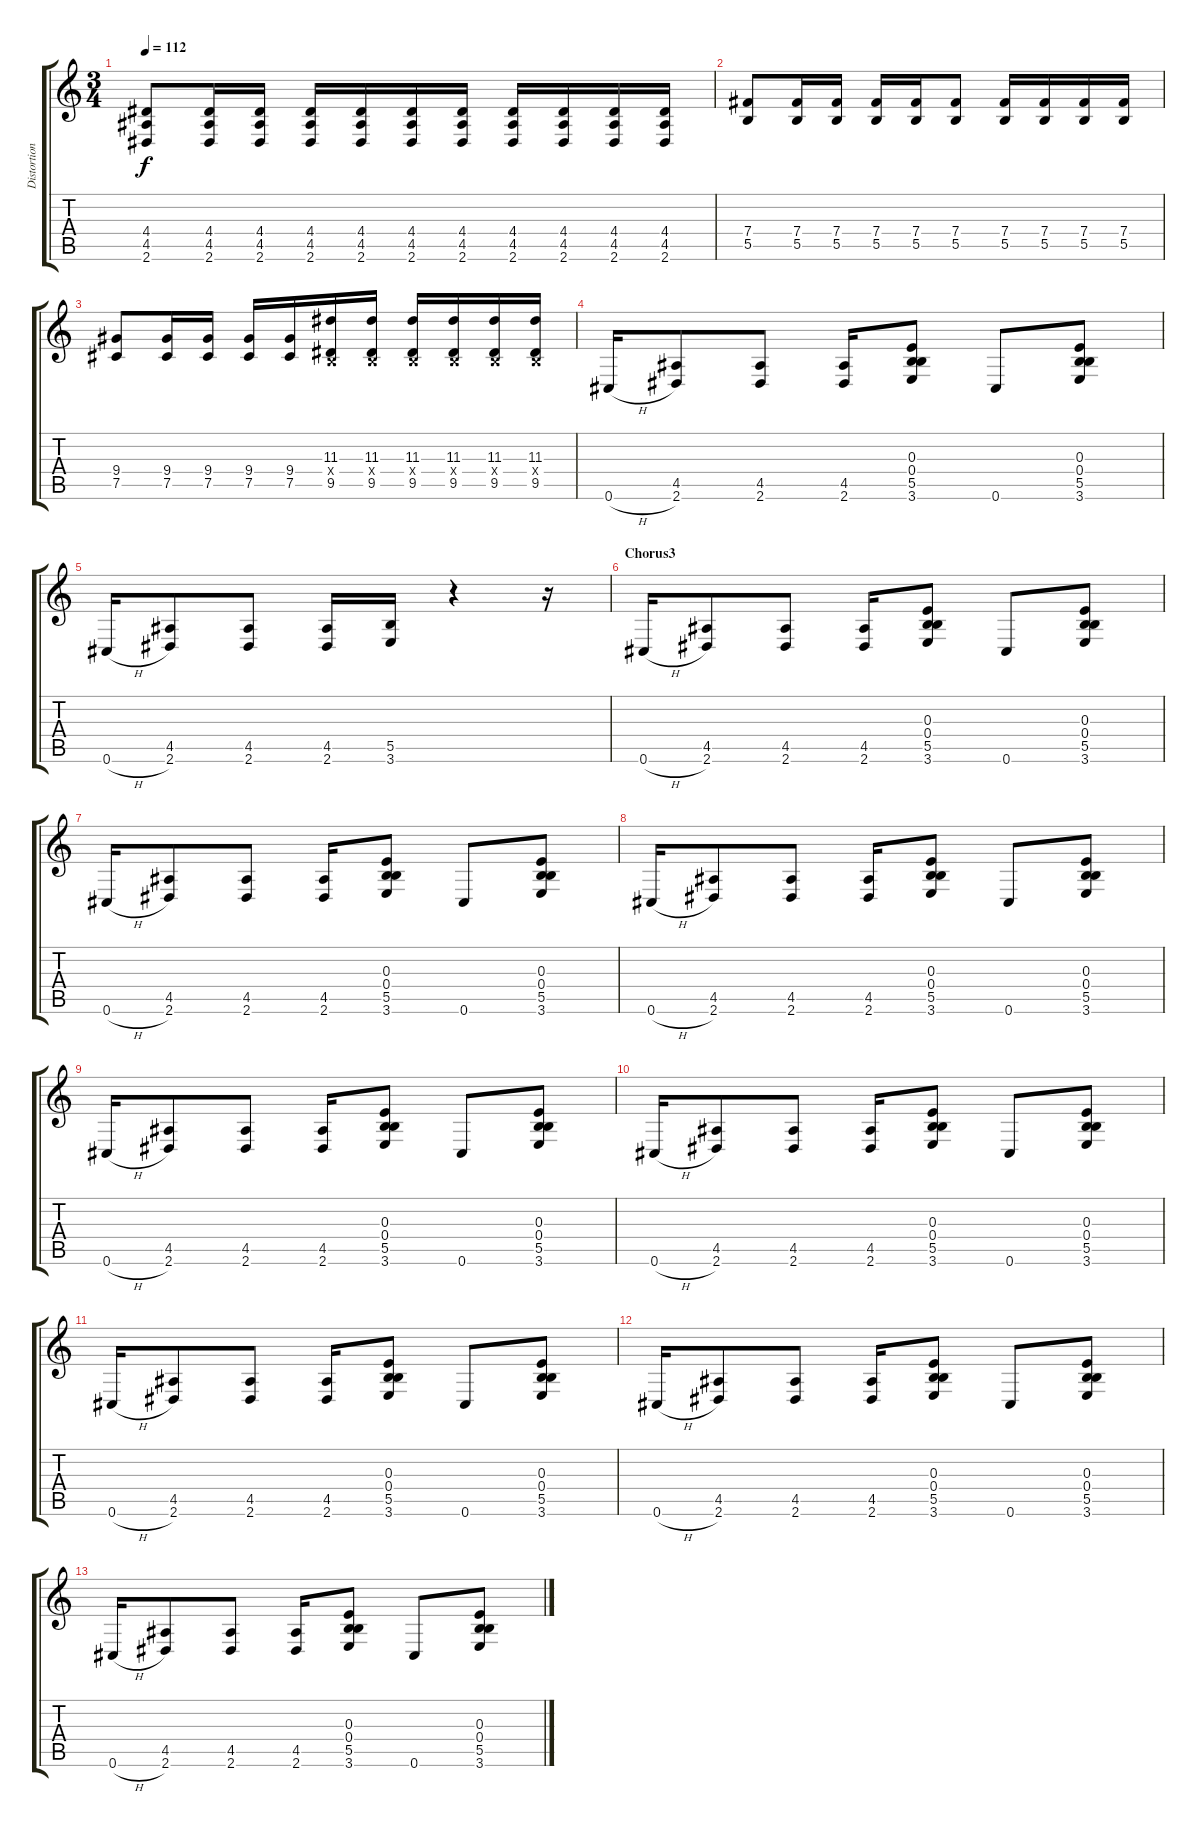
\track ("Distortion Guitar1" "Distortion") {instrument distortionguitar}
\staff {score tabs}
\tuning (Db4 Ab3 E3 B2 Gb2 Db2) {hide}
\ts (3 4)
\tempo 112
\clef g2
\ks c
(4.4 4.5 2.6).8{dy f} (4.4 4.5 2.6).16 (4.4 4.5 2.6).16 (4.4 4.5 2.6).16 (4.4 4.5 2.6).16 (4.4 4.5 2.6).16 (4.4 4.5 2.6).16 (4.4 4.5 2.6).16 (4.4 4.5 2.6).16 (4.4 4.5 2.6).16 (4.4 4.5 2.6).16 |
(7.4 5.5).8 (7.4 5.5).16 (7.4 5.5).16 (7.4 5.5).16 (7.4 5.5).16 (7.4 5.5).8 (7.4 5.5).16 (7.4 5.5).16 (7.4 5.5).16 (7.4 5.5).16 |
(9.4 7.5).8 (9.4 7.5).16 (9.4 7.5).16 (9.4 7.5).16 (9.4 7.5).16 (11.3 0.4{x} 9.5).16 (11.3 0.4{x} 9.5).16 (11.3 0.4{x} 9.5).16 (11.3 0.4{x} 9.5).16 (11.3 0.4{x} 9.5).16 (11.3 0.4{x} 9.5).16 |
0.6{h}.16{volume 9} (4.5 2.6).8 (4.5 2.6).8 (4.5 2.6).16 (0.3 0.4 5.5 3.6).8 0.6.8 (0.3 0.4 5.5 3.6).8 |
0.6{h}.16 (4.5 2.6).8 (4.5 2.6).8 (4.5 2.6).16 (5.5 3.6).16 r.4 r.16 |
\section ("" "Chorus3")
0.6{h}.16{volume 13} (4.5 2.6).8 (4.5 2.6).8 (4.5 2.6).16 (0.3 0.4 5.5 3.6).8 0.6.8 (0.3 0.4 5.5 3.6).8 |
0.6{h}.16 (4.5 2.6).8 (4.5 2.6).8 (4.5 2.6).16 (0.3 0.4 5.5 3.6).8 0.6.8 (0.3 0.4 5.5 3.6).8 |
0.6{h}.16 (4.5 2.6).8 (4.5 2.6).8 (4.5 2.6).16 (0.3 0.4 5.5 3.6).8 0.6.8 (0.3 0.4 5.5 3.6).8 |
0.6{h}.16 (4.5 2.6).8 (4.5 2.6).8 (4.5 2.6).16 (0.3 0.4 5.5 3.6).8 0.6.8 (0.3 0.4 5.5 3.6).8 |
0.6{h}.16 (4.5 2.6).8 (4.5 2.6).8 (4.5 2.6).16 (0.3 0.4 5.5 3.6).8 0.6.8 (0.3 0.4 5.5 3.6).8 |
0.6{h}.16 (4.5 2.6).8 (4.5 2.6).8 (4.5 2.6).16 (0.3 0.4 5.5 3.6).8 0.6.8 (0.3 0.4 5.5 3.6).8 |
0.6{h}.16 (4.5 2.6).8 (4.5 2.6).8 (4.5 2.6).16 (0.3 0.4 5.5 3.6).8 0.6.8 (0.3 0.4 5.5 3.6).8 |
0.6{h}.16 (4.5 2.6).8 (4.5 2.6).8 (4.5 2.6).16 (0.3 0.4 5.5 3.6).8 0.6.8 (0.3 0.4 5.5 3.6).8
